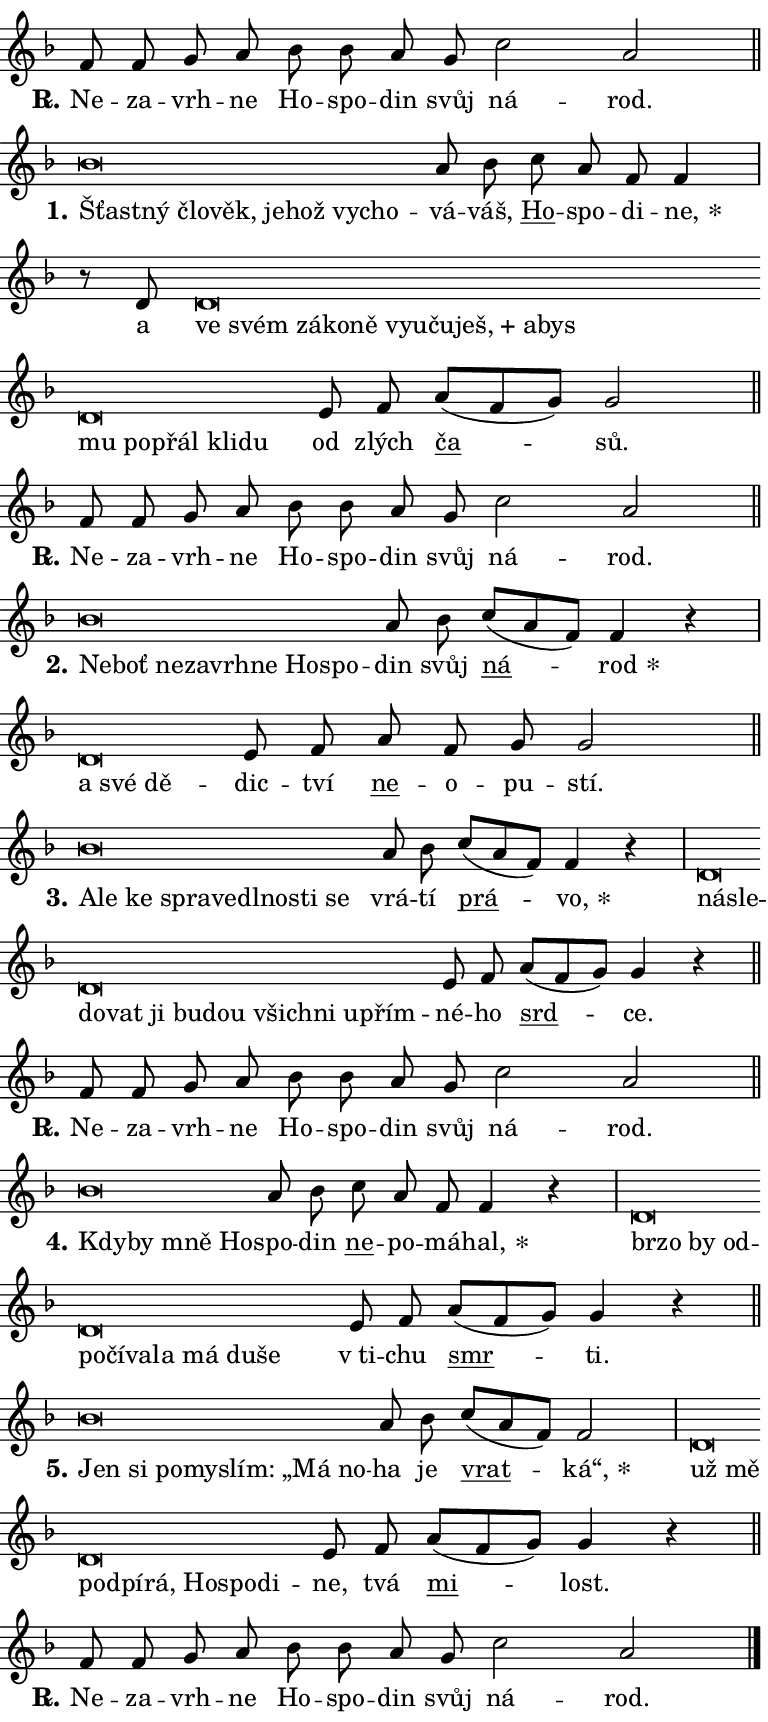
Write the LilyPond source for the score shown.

\version "2.24.0"
\header { tagline = "" }
\paper {
  indent = 0\cm
  top-margin = 0\cm
  right-margin = 0.13\cm % to fit lyric hyphens
  bottom-margin = 0\cm
  left-margin = 0\cm
  paper-width = 13\cm
  page-breaking = #ly:one-page-breaking
  system-system-spacing.basic-distance = #11
  score-system-spacing.basic-distance = #11
  ragged-last = ##f
}


%% Author: Thomas Morley
%% https://lists.gnu.org/archive/html/lilypond-user/2020-05/msg00002.html
#(define (line-position grob)
"Returns position of @var[grob} in current system:
   @code{'start}, if at first time-step
   @code{'end}, if at last time-step
   @code{'middle} otherwise
"
  (let* ((col (ly:item-get-column grob))
         (ln (ly:grob-object col 'left-neighbor))
         (rn (ly:grob-object col 'right-neighbor))
         (col-to-check-left (if (ly:grob? ln) ln col))
         (col-to-check-right (if (ly:grob? rn) rn col))
         (break-dir-left
           (and
             (ly:grob-property col-to-check-left 'non-musical #f)
             (ly:item-break-dir col-to-check-left)))
         (break-dir-right
           (and
             (ly:grob-property col-to-check-right 'non-musical #f)
             (ly:item-break-dir col-to-check-right))))
        (cond ((eqv? 1 break-dir-left) 'start)
              ((eqv? -1 break-dir-right) 'end)
              (else 'middle))))

#(define (tranparent-at-line-position vctor)
  (lambda (grob)
  "Relying on @code{line-position} select the relevant enry from @var{vctor}.
Used to determine transparency,"
    (case (line-position grob)
      ((end) (not (vector-ref vctor 0)))
      ((middle) (not (vector-ref vctor 1)))
      ((start) (not (vector-ref vctor 2))))))

noteHeadBreakVisibility =
#(define-music-function (break-visibility)(vector?)
"Makes @code{NoteHead}s transparent relying on @var{break-visibility}"
#{
  \override NoteHead.transparent =
    #(tranparent-at-line-position break-visibility)
#})

#(define delete-ledgers-for-transparent-note-heads
  (lambda (grob)
    "Reads whether a @code{NoteHead} is transparent.
If so this @code{NoteHead} is removed from @code{'note-heads} from
@var{grob}, which is supposed to be @code{LedgerLineSpanner}.
As a result ledgers are not printed for this @code{NoteHead}"
    (let* ((nhds-array (ly:grob-object grob 'note-heads))
           (nhds-list
             (if (ly:grob-array? nhds-array)
                 (ly:grob-array->list nhds-array)
                 '()))
           ;; Relies on the transparent-property being done before
           ;; Staff.LedgerLineSpanner.after-line-breaking is executed.
           ;; This is fragile ...
           (to-keep
             (remove
               (lambda (nhd)
                 (ly:grob-property nhd 'transparent #f))
               nhds-list)))
      ;; TODO find a better method to iterate over grob-arrays, similiar
      ;; to filter/remove etc for lists
      ;; For now rebuilt from scratch
      (set! (ly:grob-object grob 'note-heads)  '())
      (for-each
        (lambda (nhd)
          (ly:pointer-group-interface::add-grob grob 'note-heads nhd))
        to-keep))))

squashNotes = {
  \override NoteHead.X-extent = #'(-0.2 . 0.2)
  \override NoteHead.Y-extent = #'(-0.75 . 0)
  \override NoteHead.stencil =
    #(lambda (grob)
       (let ((pos (ly:grob-property grob 'staff-position)))
         (begin
           (if (< pos -7) (display "ERROR: Lower brevis then expected\n") (display ""))
           (if (<= pos -6) ly:text-interface::print ly:note-head::print))))
}
unSquashNotes = {
  \revert NoteHead.X-extent
  \revert NoteHead.Y-extent
  \revert NoteHead.stencil
}

hideNotes = \noteHeadBreakVisibility #begin-of-line-visible
unHideNotes = \noteHeadBreakVisibility #all-visible

% work-around for resetting accidentals
% https://lilypond.org/doc/v2.23/Documentation/notation/displaying-rhythms#unmetered-music
cadenzaMeasure = {
  \cadenzaOff
  \partial 1024 s1024
  \cadenzaOn
}

#(define-markup-command (accent layout props text) (markup?)
  "Underline accented syllable"
  (interpret-markup layout props
    #{\markup \override #'(offset . 4.3) \underline { #text }#}))

responsum = \markup \concat {
  "R" \hspace #-1.05 \path #0.1 #'((moveto 0 0.07) (lineto 0.9 0.8)) \hspace #0.05 "."
}

spaceSize = #0.6828661417322834 % exact space size for TeX Gyre Schola

\layout {
  \context {
    \Staff
    \remove "Time_signature_engraver"
    \override LedgerLineSpanner.after-line-breaking = #delete-ledgers-for-transparent-note-heads
  }
  \context {
    \Lyrics {
      \override LyricSpace.minimum-distance = \spaceSize
      \override LyricText.font-name = #"TeX Gyre Schola"
      \override LyricText.font-size = 1
      \override StanzaNumber.font-name = #"TeX Gyre Schola Bold"
      \override StanzaNumber.font-size = 1
    }
  }
  \context {
    \Score 
    \override NoteHead.text =
      #(lambda (grob) 
        (let ((pos (ly:grob-property grob 'staff-position)))
          #{\markup {
            \combine
              \halign #-0.55 \raise #(if (= pos -6) 0 0.5) \override #'(thickness . 2) \draw-line #'(3.2 . 0)
              \musicglyph "noteheads.sM1"
          }#}))
  }
}

% magnetic-lyrics.ily
%
%   written by
%     Jean Abou Samra <jean@abou-samra.fr>
%     Werner Lemberg <wl@gnu.org>
%
%   adapted by
%     Jiri Hon <jiri.hon@gmail.com>
%
% Version 2022-Apr-15

% https://www.mail-archive.com/lilypond-user@gnu.org/msg149350.html

#(define (Left_hyphen_pointer_engraver context)
   "Collect syllable-hyphen-syllable occurrences in lyrics and store
them in properties.  This engraver only looks to the left.  For
example, if the lyrics input is @code{foo -- bar}, it does the
following.

@itemize @bullet
@item
Set the @code{text} property of the @code{LyricHyphen} grob between
@q{foo} and @q{bar} to @code{foo}.

@item
Set the @code{left-hyphen} property of the @code{LyricText} grob with
text @q{foo} to the @code{LyricHyphen} grob between @q{foo} and
@q{bar}.
@end itemize

Use this auxiliary engraver in combination with the
@code{lyric-@/text::@/apply-@/magnetic-@/offset!} hook."
   (let ((hyphen #f)
         (text #f))
     (make-engraver
      (acknowledgers
       ((lyric-syllable-interface engraver grob source-engraver)
        (set! text grob)))
      (end-acknowledgers
       ((lyric-hyphen-interface engraver grob source-engraver)
        ;(when (not (grob::has-interface grob 'lyric-space-interface))
          (set! hyphen grob)));)
      ((stop-translation-timestep engraver)
       (when (and text hyphen)
         (ly:grob-set-object! text 'left-hyphen hyphen))
       (set! text #f)
       (set! hyphen #f)))))

#(define (lyric-text::apply-magnetic-offset! grob)
   "If the space between two syllables is less than the value in
property @code{LyricText@/.details@/.squash-threshold}, move the right
syllable to the left so that it gets concatenated with the left
syllable.

Use this function as a hook for
@code{LyricText@/.after-@/line-@/breaking} if the
@code{Left_@/hyphen_@/pointer_@/engraver} is active."
   (let ((hyphen (ly:grob-object grob 'left-hyphen #f)))
     (when hyphen
       (let ((left-text (ly:spanner-bound hyphen LEFT)))
         (when (grob::has-interface left-text 'lyric-syllable-interface)
           (let* ((common (ly:grob-common-refpoint grob left-text X))
                  (this-x-ext (ly:grob-extent grob common X))
                  (left-x-ext
                   (begin
                     ;; Trigger magnetism for left-text.
                     (ly:grob-property left-text 'after-line-breaking)
                     (ly:grob-extent left-text common X)))
                  ;; `delta` is the gap width between two syllables.
                  (delta (- (interval-start this-x-ext)
                            (interval-end left-x-ext)))
                  (details (ly:grob-property grob 'details))
                  (threshold (assoc-get 'squash-threshold details 0.2)))
             (when (< delta threshold)
               (let* (;; We have to manipulate the input text so that
                      ;; ligatures crossing syllable boundaries are not
                      ;; disabled.  For languages based on the Latin
                      ;; script this is essentially a beautification.
                      ;; However, for non-Western scripts it can be a
                      ;; necessity.
                      (lt (ly:grob-property left-text 'text))
                      (rt (ly:grob-property grob 'text))
                      (is-space (grob::has-interface hyphen 'lyric-space-interface))
                      (space (if is-space " " ""))
                      (extra-delta (if is-space spaceSize 0))
                      ;; Append new syllable.
                      (ltrt-space (if (and (string? lt) (string? rt))
                                (string-append lt space rt)
                                (make-concat-markup (list lt space rt))))
                      ;; Right-align `ltrt` to the right side.
                      (ltrt-space-markup (grob-interpret-markup
                               grob
                               (make-translate-markup
                                (cons (interval-length this-x-ext) 0)
                                (make-right-align-markup ltrt-space)))))
                 (begin
                   ;; Don't print `left-text`.
                   (ly:grob-set-property! left-text 'stencil #f)
                   ;; Set text and stencil (which holds all collected
                   ;; syllables so far) and shift it to the left.
                   (ly:grob-set-property! grob 'text ltrt-space)
                   (ly:grob-set-property! grob 'stencil ltrt-space-markup)
                   (ly:grob-translate-axis! grob (- (- delta extra-delta)) X))))))))))


#(define (lyric-hyphen::displace-bounds-first grob)
   ;; Make very sure this callback isn't triggered too early.
   (let ((left (ly:spanner-bound grob LEFT))
         (right (ly:spanner-bound grob RIGHT)))
     (ly:grob-property left 'after-line-breaking)
     (ly:grob-property right 'after-line-breaking)
     (ly:lyric-hyphen::print grob)))

squashThreshold = #0.4

\layout {
  \context {
    \Lyrics
    \consists #Left_hyphen_pointer_engraver
    \override LyricText.after-line-breaking =
      #lyric-text::apply-magnetic-offset!
    \override LyricHyphen.stencil = #lyric-hyphen::displace-bounds-first
    \override LyricText.details.squash-threshold = \squashThreshold
    \override LyricHyphen.minimum-distance = 0
    \override LyricHyphen.minimum-length = \squashThreshold
  }
}

squashText = \override LyricText.details.squash-threshold = 9999
unSquashText = \override LyricText.details.squash-threshold = \squashThreshold

leftText = \override LyricText.self-alignment-X = #LEFT
unLeftText = \revert LyricText.self-alignment-X

starOffset = #(lambda (grob) 
                (let ((x_offset (ly:self-alignment-interface::aligned-on-x-parent grob)))
                  (if (= x_offset 0) 0 (+ x_offset 1.2))))

star = #(define-music-function (syllable)(string?)
"Append star separator at the end of a syllable"
#{
  \once \override LyricText.X-offset = #starOffset
  \lyricmode { \markup {
    #syllable
    \override #'((font-name . "TeX Gyre Schola Bold")) \hspace #0.2 \lower #0.65 \larger "*"
  } }
#})

starAccent = #(define-music-function (syllable)(string?)
"Append star separator at the end of a syllable and make accent"
#{
  \once \override LyricText.X-offset = #starOffset
  \lyricmode { \markup {
    \accent #syllable
    \override #'((font-name . "TeX Gyre Schola Bold")) \hspace #0.2 \lower #0.65 \larger "*"
  } }
#})

breath = #(define-music-function (syllable)(string?)
"Append breathing indicator at the end of a syllable"
#{
  \lyricmode { \markup { #syllable "+" } }
#})

optionalBreath = #(define-music-function (syllable)(string?)
"Append optional breathing indicator at the end of a syllable"
#{
  \lyricmode { \markup { #syllable "(+)" } }
#})


\score {
    <<
        \new Voice = "melody" { \cadenzaOn \key f \major \relative { f'8 f g a bes bes \bar "" a g \bar "" c2 a \cadenzaMeasure \bar "||" \break } }
        \new Lyrics \lyricsto "melody" { \lyricmode { \set stanza = \responsum
Ne -- za -- vrh -- ne Ho -- spo -- din svůj ná -- rod. } }
    >>
    \layout {}
}

\score {
    <<
        \new Voice = "melody" { \cadenzaOn \key f \major \relative { \squashNotes bes'\breve*1/16 \hideNotes \breve*1/16 \bar "" \breve*1/16 \bar "" \breve*1/16 \bar "" \breve*1/16 \bar "" \breve*1/16 \bar "" \breve*1/16 \breve*1/16 \bar "" \unHideNotes \unSquashNotes a8 bes \bar "" c a f f4 \cadenzaMeasure \bar "|" r8 d8 \squashNotes d\breve*1/16 \hideNotes \breve*1/16 \bar "" \breve*1/16 \bar "" \breve*1/16 \bar "" \breve*1/16 \bar "" \breve*1/16 \bar "" \breve*1/16 \bar "" \breve*1/16 \bar "" \breve*1/16 \bar "" \breve*1/16 \bar "" \breve*1/16 \bar "" \breve*1/16 \bar "" \breve*1/16 \bar "" \breve*1/16 \bar "" \breve*1/16 \breve*1/16 \bar "" \unHideNotes \unSquashNotes e8 f \bar "" a[( f g)] g2 \cadenzaMeasure \bar "||" \break } }
        \new Lyrics \lyricsto "melody" { \lyricmode { \set stanza = "1."
\leftText Šťast -- \squashText ný člo -- věk, je -- hož vy -- cho -- \unLeftText \unSquashText vá -- váš, \markup \accent Ho -- spo -- di -- \star ne, a \leftText ve \squashText svém zá -- ko -- ně vy -- u -- ču -- \breath "ješ," a -- bys mu po -- přál kli -- du \unLeftText \unSquashText od zlých \markup \accent ča -- sů. } }
    >>
    \layout {}
}

\score {
    <<
        \new Voice = "melody" { \cadenzaOn \key f \major \relative { f'8 f g a bes bes \bar "" a g \bar "" c2 a \cadenzaMeasure \bar "||" \break } }
        \new Lyrics \lyricsto "melody" { \lyricmode { \set stanza = \responsum
Ne -- za -- vrh -- ne Ho -- spo -- din svůj ná -- rod. } }
    >>
    \layout {}
}

\score {
    <<
        \new Voice = "melody" { \cadenzaOn \key f \major \relative { \squashNotes bes'\breve*1/16 \hideNotes \breve*1/16 \bar "" \breve*1/16 \bar "" \breve*1/16 \bar "" \breve*1/16 \bar "" \breve*1/16 \bar "" \breve*1/16 \breve*1/16 \bar "" \unHideNotes \unSquashNotes a8 bes \bar "" c[( a f)] f4 r \cadenzaMeasure \bar "|" \squashNotes d\breve*1/16 \hideNotes \breve*1/16 \breve*1/16 \bar "" \unHideNotes \unSquashNotes e8 f \bar "" a f g g2 \cadenzaMeasure \bar "||" \break } }
        \new Lyrics \lyricsto "melody" { \lyricmode { \set stanza = "2."
\leftText Ne -- \squashText boť ne -- za -- vrh -- ne Ho -- spo -- \unLeftText \unSquashText din svůj \markup \accent ná -- \star rod \leftText a \squashText své dě -- \unLeftText \unSquashText dic -- tví \markup \accent ne -- o -- pu -- stí. } }
    >>
    \layout {}
}

\score {
    <<
        \new Voice = "melody" { \cadenzaOn \key f \major \relative { \squashNotes bes'\breve*1/16 \hideNotes \breve*1/16 \bar "" \breve*1/16 \bar "" \breve*1/16 \bar "" \breve*1/16 \bar "" \breve*1/16 \bar "" \breve*1/16 \bar "" \breve*1/16 \breve*1/16 \bar "" \unHideNotes \unSquashNotes a8 bes \bar "" c[( a f)] f4 r \cadenzaMeasure \bar "|" \squashNotes d\breve*1/16 \hideNotes \breve*1/16 \bar "" \breve*1/16 \bar "" \breve*1/16 \bar "" \breve*1/16 \bar "" \breve*1/16 \bar "" \breve*1/16 \bar "" \breve*1/16 \bar "" \breve*1/16 \bar "" \breve*1/16 \breve*1/16 \bar "" \unHideNotes \unSquashNotes e8 f \bar "" a[( f g)] g4 r \cadenzaMeasure \bar "||" \break } }
        \new Lyrics \lyricsto "melody" { \lyricmode { \set stanza = "3."
\leftText A -- \squashText le ke spra -- ve -- dl -- no -- sti se \unLeftText \unSquashText vrá -- tí \markup \accent prá -- \star vo, \leftText ná -- \squashText sle -- do -- vat ji bu -- dou všich -- ni u -- přím -- \unLeftText \unSquashText né -- ho \markup \accent srd -- ce. } }
    >>
    \layout {}
}

\score {
    <<
        \new Voice = "melody" { \cadenzaOn \key f \major \relative { f'8 f g a bes bes \bar "" a g \bar "" c2 a \cadenzaMeasure \bar "||" \break } }
        \new Lyrics \lyricsto "melody" { \lyricmode { \set stanza = \responsum
Ne -- za -- vrh -- ne Ho -- spo -- din svůj ná -- rod. } }
    >>
    \layout {}
}

\score {
    <<
        \new Voice = "melody" { \cadenzaOn \key f \major \relative { \squashNotes bes'\breve*1/16 \hideNotes \breve*1/16 \bar "" \breve*1/16 \breve*1/16 \bar "" \unHideNotes \unSquashNotes a8 bes \bar "" c a f f4 r \cadenzaMeasure \bar "|" \squashNotes d\breve*1/16 \hideNotes \breve*1/16 \bar "" \breve*1/16 \bar "" \breve*1/16 \bar "" \breve*1/16 \bar "" \breve*1/16 \bar "" \breve*1/16 \bar "" \breve*1/16 \bar "" \breve*1/16 \bar "" \breve*1/16 \breve*1/16 \bar "" \unHideNotes \unSquashNotes e8 f \bar "" a[( f g)] g4 r \cadenzaMeasure \bar "||" \break } }
        \new Lyrics \lyricsto "melody" { \lyricmode { \set stanza = "4."
\leftText Kdy -- \squashText by mně Ho -- \unLeftText \unSquashText spo -- din \markup \accent ne -- po -- má -- \star hal, \leftText br -- \squashText zo by od -- po -- čí -- va -- la má du -- še \unLeftText \unSquashText "v ti" -- chu \markup \accent smr -- ti. } }
    >>
    \layout {}
}

\score {
    <<
        \new Voice = "melody" { \cadenzaOn \key f \major \relative { \squashNotes bes'\breve*1/16 \hideNotes \breve*1/16 \bar "" \breve*1/16 \bar "" \breve*1/16 \bar "" \breve*1/16 \bar "" \breve*1/16 \breve*1/16 \bar "" \unHideNotes \unSquashNotes a8 bes \bar "" c[( a f)] f2 \cadenzaMeasure \bar "|" \squashNotes d\breve*1/16 \hideNotes \breve*1/16 \bar "" \breve*1/16 \bar "" \breve*1/16 \bar "" \breve*1/16 \bar "" \breve*1/16 \bar "" \breve*1/16 \breve*1/16 \bar "" \unHideNotes \unSquashNotes e8 f \bar "" a[( f g)] g4 r \cadenzaMeasure \bar "||" \break } }
        \new Lyrics \lyricsto "melody" { \lyricmode { \set stanza = "5."
\leftText Jen \squashText si po -- my -- slím: „Má no -- \unLeftText \unSquashText ha je \markup \accent vrat -- \star ká“, \leftText už \squashText mě pod -- pí -- rá, Ho -- spo -- di -- \unLeftText \unSquashText ne, tvá \markup \accent mi -- lost. } }
    >>
    \layout {}
}

\score {
    <<
        \new Voice = "melody" { \cadenzaOn \key f \major \relative { f'8 f g a bes bes \bar "" a g \bar "" c2 a \cadenzaMeasure \bar "||" \break } \bar "|." }
        \new Lyrics \lyricsto "melody" { \lyricmode { \set stanza = \responsum
Ne -- za -- vrh -- ne Ho -- spo -- din svůj ná -- rod. } }
    >>
    \layout {}
}
